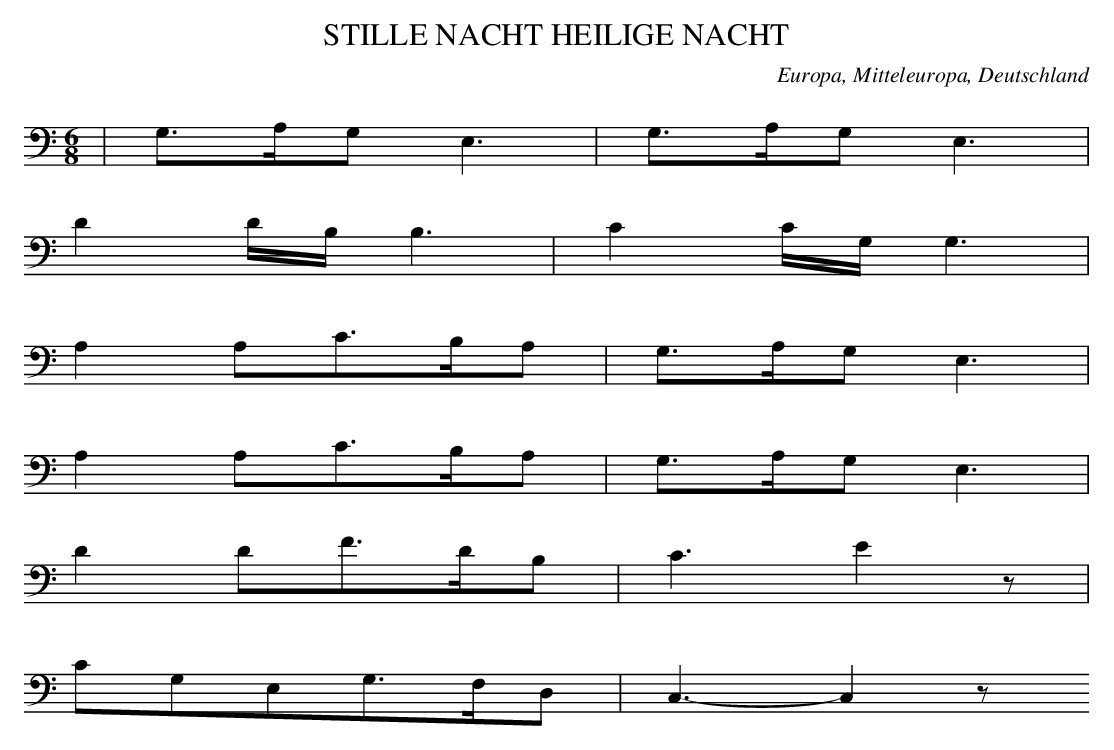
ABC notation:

X:1
T: STILLE NACHT HEILIGE NACHT
O: Europa, Mitteleuropa, Deutschland
M: 6/8
L: 1/16
K: C
 | G,3A,G,2E,6 | G,3A,G,2E,6 |
D4DB,B,6 | C4CG,G,6 |
A,4A,2C3B,A,2 | G,3A,G,2E,6 |
A,4A,2C3B,A,2 | G,3A,G,2E,6 |
D4D2F3DB,2 | C6E4z2 |
C2G,2E,2G,3F,D,2 | C,6-C,4z2
